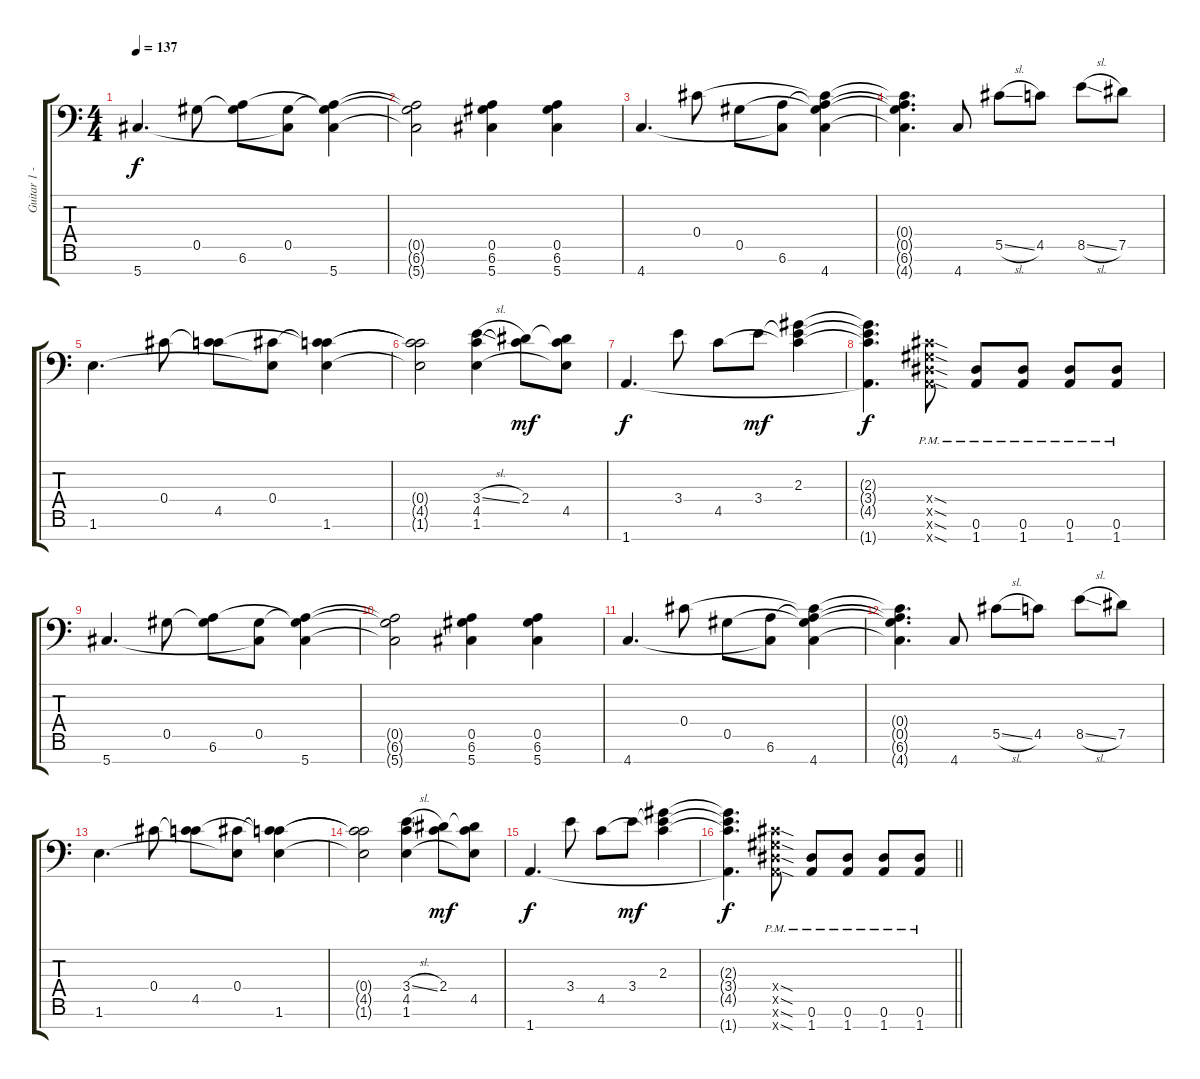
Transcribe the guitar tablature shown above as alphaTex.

\track ("Guitar 1 - Left Dist." "Guitar 1 -") {instrument distortionguitar}
\staff {score tabs}
\tuning (Eb4 Bb3 Gb3 Db3 Ab2 Eb2 Ab1) {hide}
\ts (4 4)
\tempo 137
\clef f4
\ks c
5.7.4{d dy f} 0.5.8 (0.5{t} 6.6).8 (0.5 5.7{t}).8 (0.5{t} 6.6{t} 5.7).4 |
(0.5{t} 6.6{t} 5.7{t}).2 (0.5 6.6 5.7).4 (0.5 6.6 5.7).4 |
4.7.4{d} 0.4.8 0.5.8 (6.6 4.7{t}).8 (0.4{t} 0.5{t} 6.6{t} 4.7).4 |
(0.4{t} 0.5{t} 6.6{t} 4.7{t}).4{d} 4.7.8 5.5{sl}.8 4.5.8 8.5{sl}.8 7.5.8 |
1.6.4{d} 0.4.8 (0.4{t} 4.5).8 (0.4 1.6{t}).8 (0.4{t} 4.5{t} 1.6).4 |
(0.4{t} 4.5{t} 1.6{t}).2 (3.4{sl} 4.5 1.6).4 (2.4 4.5{t}).8{dy mf} (2.4{t} 4.5 1.6{t}).8 |
1.7.4{d dy f} 3.4.8 4.5.8 3.4.8{dy mf} (2.3 3.4{t} 4.5{t}).4 |
(2.3{t} 3.4{t} 4.5{t} 1.7{t}).4{d dy f} (0.4{sod x} 0.5{sod x} 0.6{sod pm x} 1.7{sod pm x}).8{instrument guitarharmonics} (0.6{pm} 1.7{pm}).8{instrument distortionguitar} (0.6{pm} 1.7{pm}).8 (0.6{pm} 1.7{pm}).8 (0.6{pm} 1.7{pm}).8 |
5.7.4{d} 0.5.8 (0.5{t} 6.6).8 (0.5 5.7{t}).8 (0.5{t} 6.6{t} 5.7).4 |
(0.5{t} 6.6{t} 5.7{t}).2 (0.5 6.6 5.7).4 (0.5 6.6 5.7).4 |
4.7.4{d} 0.4.8 0.5.8 (6.6 4.7{t}).8 (0.4{t} 0.5{t} 6.6{t} 4.7).4 |
(0.4{t} 0.5{t} 6.6{t} 4.7{t}).4{d} 4.7.8 5.5{sl}.8 4.5.8 8.5{sl}.8 7.5.8 |
1.6.4{d} 0.4.8 (0.4{t} 4.5).8 (0.4 1.6{t}).8 (0.4{t} 4.5{t} 1.6).4 |
(0.4{t} 4.5{t} 1.6{t}).2 (3.4{sl} 4.5 1.6).4 (2.4 4.5{t}).8{dy mf} (2.4{t} 4.5 1.6{t}).8 |
1.7.4{d dy f} 3.4.8 4.5.8 3.4.8{dy mf} (2.3 3.4{t} 4.5{t}).4 |
\barLineRight lightlight
(2.3{t} 3.4{t} 4.5{t} 1.7{t}).4{d dy f} (0.4{sod x} 0.5{sod x} 0.6{sod pm x} 1.7{sod pm x}).8{instrument guitarharmonics} (0.6{pm} 1.7{pm}).8{instrument distortionguitar} (0.6{pm} 1.7{pm}).8 (0.6{pm} 1.7{pm}).8 (0.6{pm} 1.7{pm}).8
